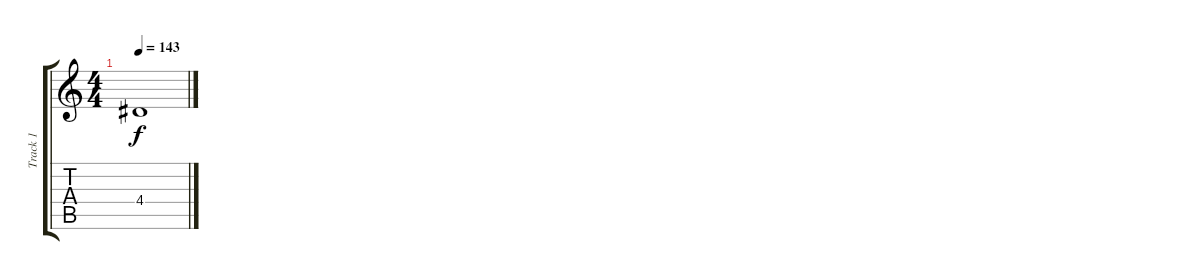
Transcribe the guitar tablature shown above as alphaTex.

\track ("Track 1" "Track 1") {instrument overdrivenguitar}
\staff {score tabs}
\tuning (Db4 Ab3 E3 B2 Gb2 B1) {hide}
\ts (4 4)
\tempo 143
\clef g2
\ks c
4.4{t}.1{dy f}
